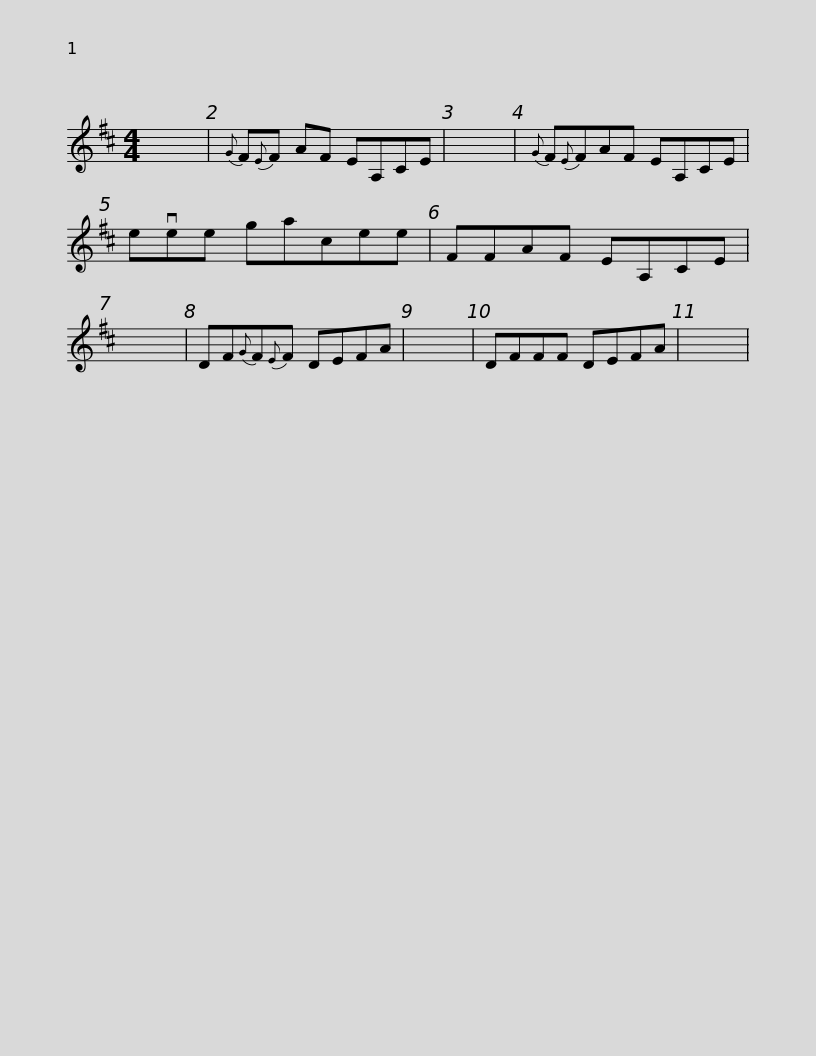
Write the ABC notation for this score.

X:1
L:1/8
M:4/4
I:linebreak $
K:D
V:1 treble
V:1
 x8 |{G} F{E}F AF EA,CE | x8 |{G} F{E}FAF EA,CE | evee gacee | %5
 FFAF EA,CE | x8 |$ DF{G}F{E}F DEFA | x8 | DFFF DEFA | %10
 x8 | %11
